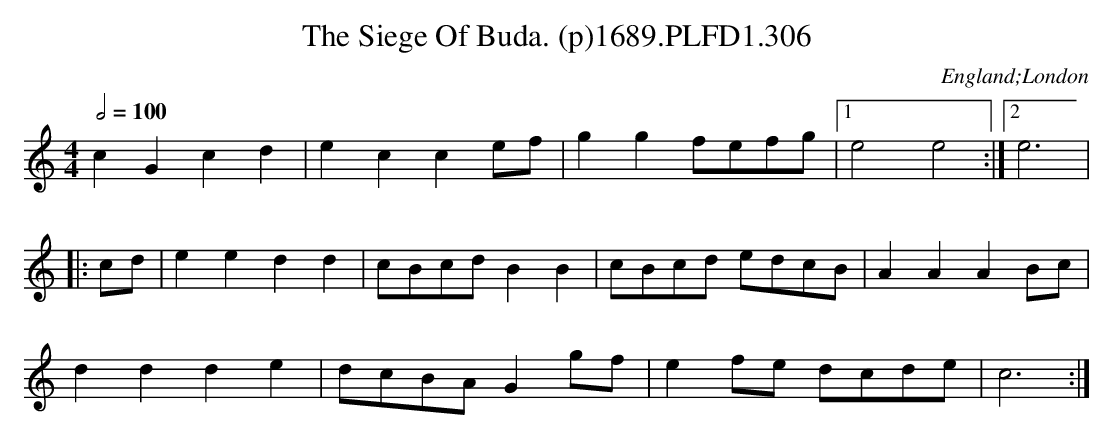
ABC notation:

X:1
T:Siege Of Buda. (p)1689.PLFD1.306, The
M:4/4
L:1/4
Q:1/2=100
O:England;London
K:C
cGcd|ecce/f/|ggf/e/f/g/|1e2e2:|2e3|
|:c/d/|eedd|c/B/c/d/BB|c/B/c/d/ e/d/c/B/|AAAB/c/|
ddde|d/c/B/A/Gg/f/|ef/e/ d/c/d/e/|c3:|
